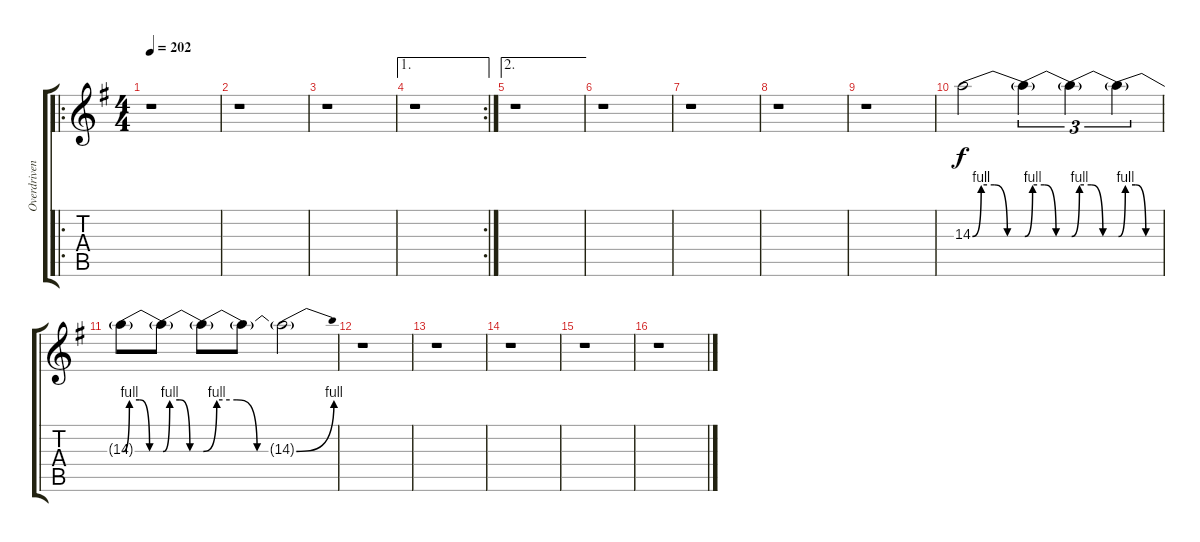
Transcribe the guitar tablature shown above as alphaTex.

\track ("Overdriven Gtr." "Overdriven") {instrument overdrivenguitar}
\staff {score tabs}
\tuning (E4 B3 G3 D4 A3 E3) {hide}
\ro
\ts (4 4)
\tempo 202
\clef g2
\ks g
r.1{dy f instrument overdrivenguitar} |
r.1 |
r.1 |
\ae 1
\rc 2
r.1 |
\ae 2
r.1 |
r.1 |
r.1 |
r.1 |
r.1 |
14.3{be (custom 0 0 10 4 25 4 40 0 60 0)}.2 14.3{be (custom 0 0 10 4 25 4 40 0 60 0) t}.4{tu (3 2)} 14.3{be (custom 0 0 10 4 25 4 40 0 60 0) t}.4{tu (3 2)} 14.3{be (custom 0 0 10 4 25 4 40 0 60 0) t}.4{tu (3 2)} |
14.3{be (custom 0 0 10 4 25 4 40 0 60 0) t}.8 14.3{be (custom 0 0 10 4 25 4 40 0 60 0) t}.8 14.3{be (custom 0 0 10 4 25 4 40 0 60 0) t}.8 14.3{t}.8 14.3{be (bend 0 0 60 4) t}.2 |
r.1 |
r.1 |
r.1 |
r.1 |
r.1
